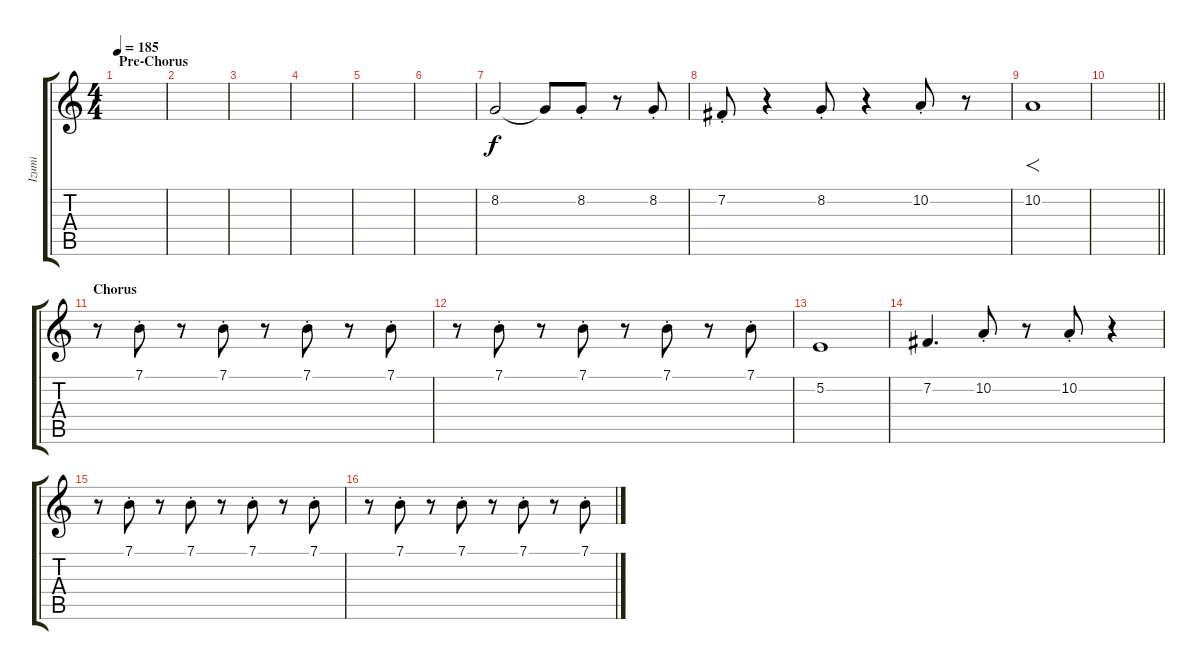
\track ("Izumi" "Izumi") {instrument trumpet}
\staff {score tabs}
\tuning (E4 B3 G3 D3 A2 E2) {hide}
\ts (4 4)
\section ("" "Pre-Chorus")
\tempo 185
\clef g2
\ks c
|
|
|
|
|
|
8.2.2 8.2{t}.8 8.2{st}.8 r.8 8.2{st}.8 |
7.2{st}.8 r.4 8.2{st}.8 r.4 10.2{st}.8 r.8 |
10.2.1{f} |
\barLineRight lightlight
|
\section ("" "Chorus")
r.8 7.1{st}.8 r.8 7.1{st}.8 r.8 7.1{st}.8 r.8 7.1{st}.8 |
r.8 7.1{st}.8 r.8 7.1{st}.8 r.8 7.1{st}.8 r.8 7.1{st}.8 |
5.2.1 |
7.2.4{d} 10.2{st}.8 r.8 10.2{st}.8 r.4 |
r.8 7.1{st}.8 r.8 7.1{st}.8 r.8 7.1{st}.8 r.8 7.1{st}.8 |
r.8 7.1{st}.8 r.8 7.1{st}.8 r.8 7.1{st}.8 r.8 7.1{st}.8
